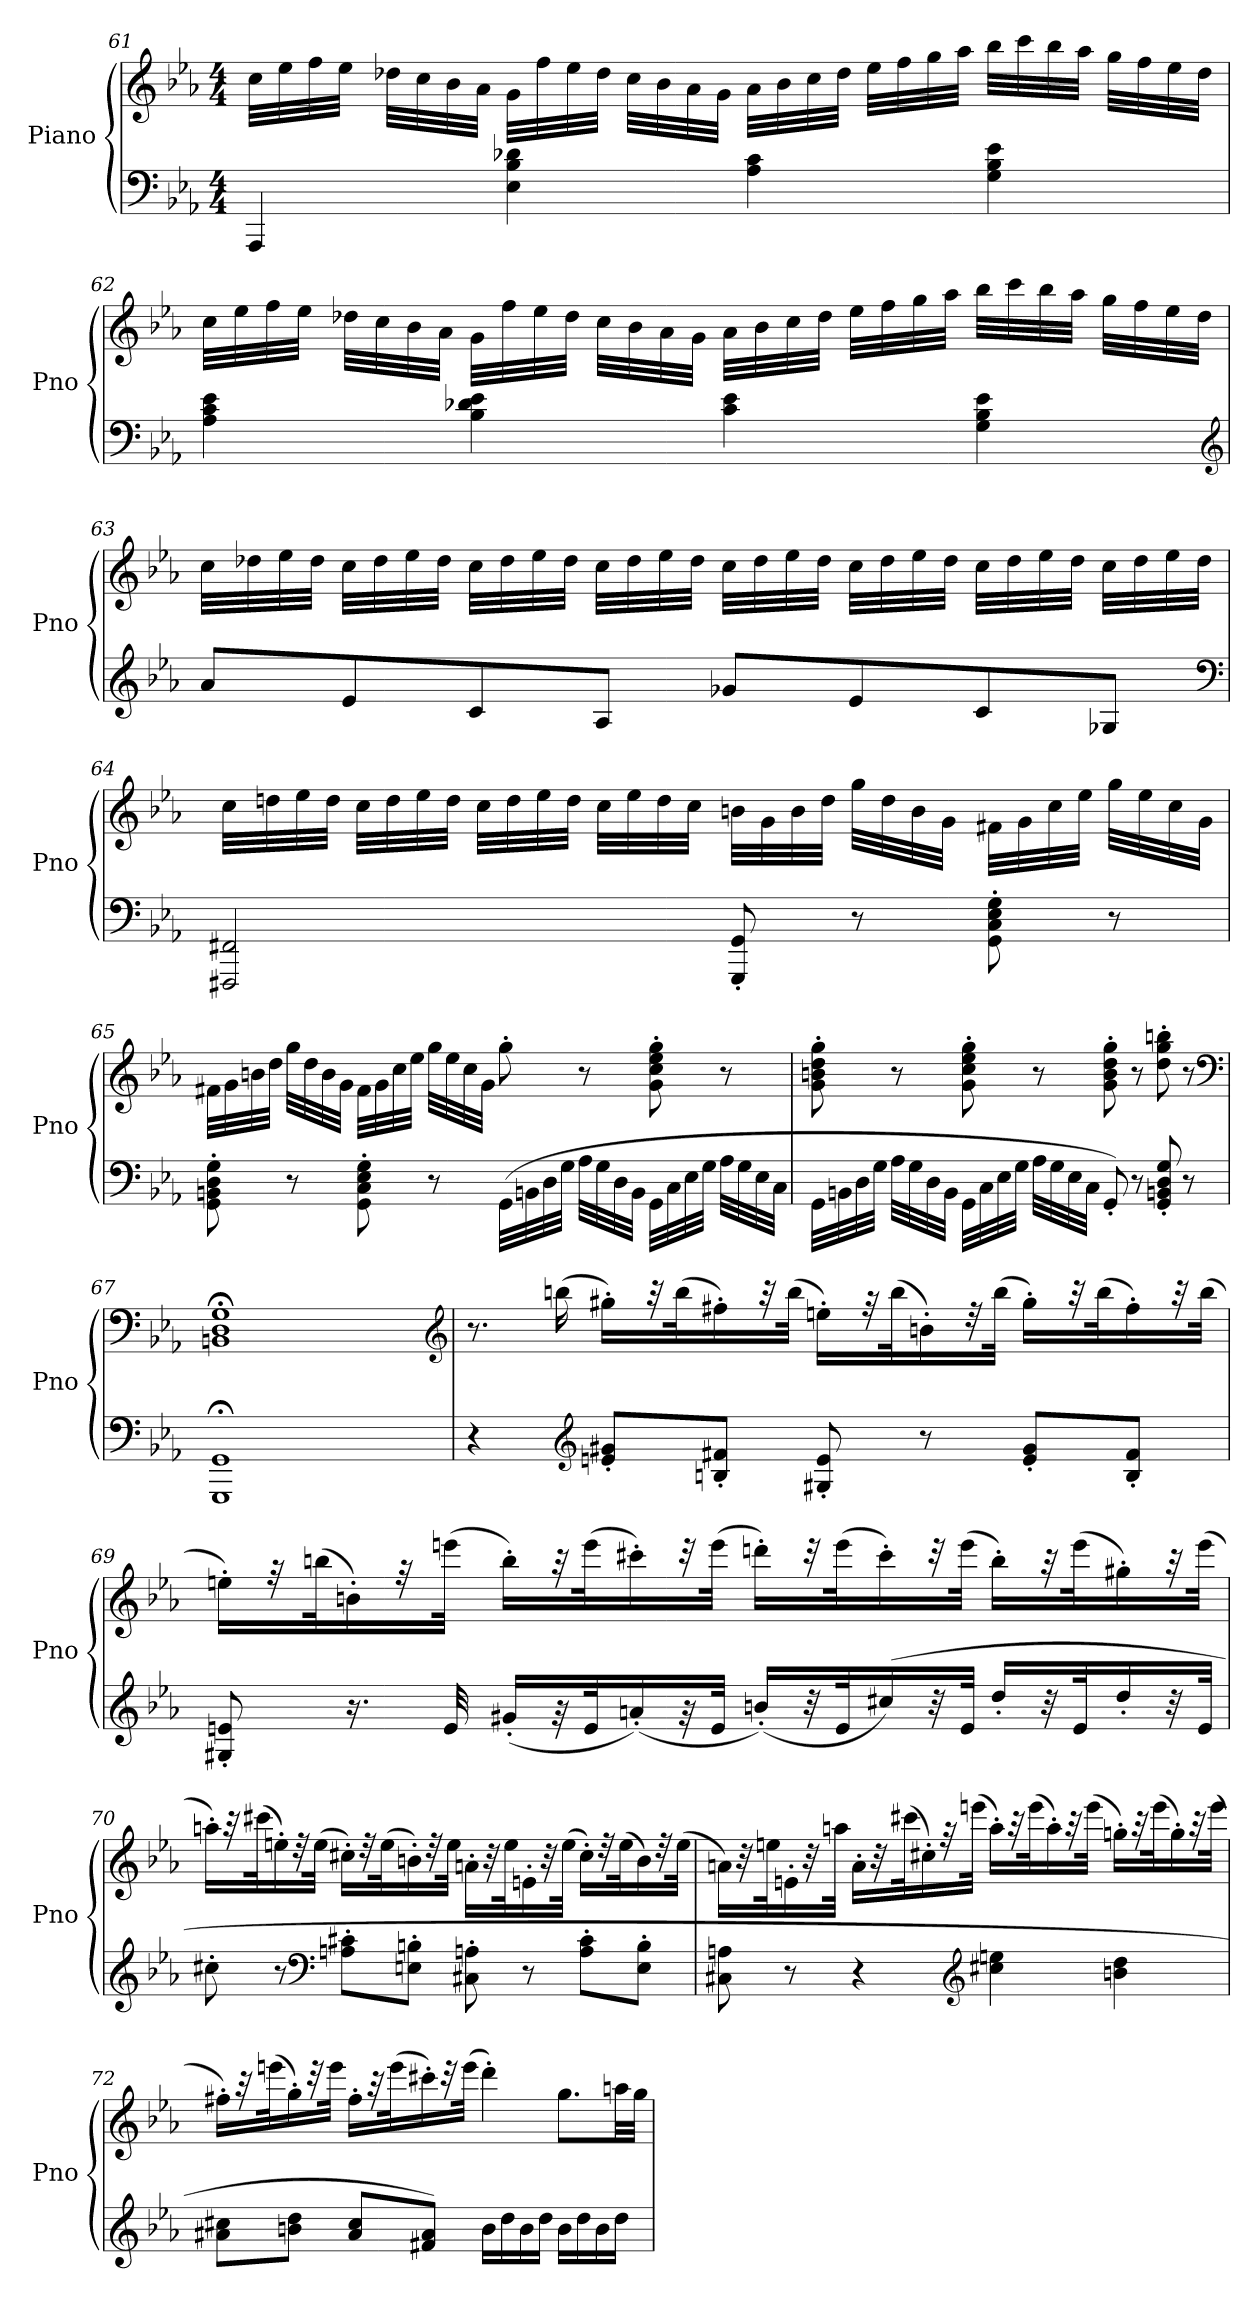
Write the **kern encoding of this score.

**kern	**kern
*part1	*part1
*staff2	*staff1
*I"Piano	*
*I'Pno	*
*clefF4	*clefG2
*k[b-e-a-]	*k[b-e-a-]
*E-:	*E-:
*M4/4	*M4/4
=61	=61
4AAA-/	32cc\LLL
.	32ee-\
.	32ff\
.	32ee-\JJJ
.	32dd-X\LLL
.	32cc\
.	32b-\
.	32a-\JJJ
4E-\ 4B-\ 4d-X\	32g\LLL
.	32ff\
.	32ee-\
.	32dd-\JJJ
.	32cc\LLL
.	32b-\
.	32a-\
.	32g\JJJ
4A-\ 4c\	32a-\LLL
.	32b-\
.	32cc\
.	32dd-\JJJ
.	32ee-\LLL
.	32ff\
.	32gg\
.	32aa-\JJJ
4G\ 4B-\ 4e-\	32bb-\LLL
.	32ccc\
.	32bb-\
.	32aa-\JJJ
.	32gg\LLL
.	32ff\
.	32ee-\
.	32dd-\JJJ
=62	=62
4A-\ 4c\ 4e-\	32cc\LLL
.	32ee-\
.	32ff\
.	32ee-\JJJ
.	32dd-X\LLL
.	32cc\
.	32b-\
.	32a-\JJJ
4B-\ 4d-X\ 4e-\	32g\LLL
.	32ff\
.	32ee-\
.	32dd-\JJJ
.	32cc\LLL
.	32b-\
.	32a-\
.	32g\JJJ
4c\ 4e-\	32a-\LLL
.	32b-\
.	32cc\
.	32dd-\JJJ
.	32ee-\LLL
.	32ff\
.	32gg\
.	32aa-\JJJ
4G\ 4B-\ 4e-\	32bb-\LLL
.	32ccc\
.	32bb-\
.	32aa-\JJJ
.	32gg\LLL
.	32ff\
.	32ee-\
.	32dd-\JJJ
*clefG2	*
=63	=63
8a-/L	32cc\LLL
.	32dd-X\
.	32ee-\
.	32dd-\JJJ
8e-/	32cc\LLL
.	32dd-\
.	32ee-\
.	32dd-\JJJ
8c/	32cc\LLL
.	32dd-\
.	32ee-\
.	32dd-\JJJ
8A-/J	32cc\LLL
.	32dd-\
.	32ee-\
.	32dd-\JJJ
8g-X/L	32cc\LLL
.	32dd-\
.	32ee-\
.	32dd-\JJJ
8e-/	32cc\LLL
.	32dd-\
.	32ee-\
.	32dd-\JJJ
8c/	32cc\LLL
.	32dd-\
.	32ee-\
.	32dd-\JJJ
8G-X/J	32cc\LLL
.	32dd-\
.	32ee-\
.	32dd-\JJJ
*clefF4	*
=64	=64
2FFF#X/ 2FF#X/	32cc\LLL
.	32ddn\
.	32ee-\
.	32dd\JJJ
.	32cc\LLL
.	32dd\
.	32ee-\
.	32dd\JJJ
.	32cc\LLL
.	32dd\
.	32ee-\
.	32dd\JJJ
.	32cc\LLL
.	32ee-\
.	32dd\
.	32cc\JJJ
8GGG'/ 8GG'/	32bn\LLL
.	32g\
.	32b\
.	32dd\JJJ
8r	32gg\LLL
.	32dd\
.	32b\
.	32g\JJJ
8GG'\ 8C'\ 8E-'\ 8G'\	32f#X\LLL
.	32g\
.	32cc\
.	32ee-\JJJ
8r	32gg\LLL
.	32ee-\
.	32cc\
.	32g\JJJ
=65	=65
8GG'\ 8BBn'\ 8D'\ 8G'\	32f#X\LLL
.	32g\
.	32bn\
.	32dd\JJJ
8r	32gg\LLL
.	32dd\
.	32b\
.	32g\JJJ
8GG'\ 8C'\ 8E-'\ 8G'\	32f#\LLL
.	32g\
.	32cc\
.	32ee-\JJJ
8r	32gg\LLL
.	32ee-\
.	32cc\
.	32g\JJJ
(32GG\LLL	8gg'\
32BBn\	.
32D\	.
32G\JJJ	.
32A-\LLL	8r
32G\	.
32D\	.
32BB\JJJ	.
32GG\LLL	8g'\ 8cc'\ 8ee-'\ 8gg'\
32C\	.
32E-\	.
32G\JJJ	.
32A-\LLL	8r
32G\	.
32E-\	.
32C\JJJ	.
=66	=66
32GG\LLL	8g'\ 8bn'\ 8dd'\ 8gg'\
32BBn\	.
32D\	.
32G\JJJ	.
32A-\LLL	8r
32G\	.
32D\	.
32BB\JJJ	.
32GG\LLL	8g'\ 8cc'\ 8ee-'\ 8gg'\
32C\	.
32E-\	.
32G\JJJ	.
32A-\LLL	8r
32G\	.
32E-\	.
32C\JJJ	.
8GG'/)	8g'\ 8b'\ 8dd'\ 8gg'\
8r	8r
8GG'/ 8BBn'/ 8D'/ 8G'/	8dd'\ 8gg'\ 8bbn'\
8r	8r
*	*clefF4
=67	=67
1GGG;< 1GG;<	1BBn;< 1D;< 1G;<
*	*clefG2
=68	=68
4r	8.r
.	(16bbn\
*clefG2	*
8en'/ 8g#X'/L	16gg#X'\LL)
.	32r
.	(32bb\K
8Bn'/ 8f#X'/J	16ff#X'\)
.	32r
.	(32bb\JJk
8G#X'/ 8e'/	16een'\LL)
.	32r
.	(32bb\K
8r	16bn'\)
.	32r
.	(32bb\JJk
8e'/ 8g#'/L	16gg#'\LL)
.	32r
.	(32bb\K
8B'/ 8f#'/J	16ff#'\)
.	32r
.	(32bb\JJk
=69	=69
8G#X'/ 8en'/	16een'\LL)
.	32r
.	(32bbn\K
16.r	16bn'\)
.	32r
32e/	(32eeen\JJk
(16g#X'/LL	16bb'\LL)
32r	32r
32e/K	(32eee\K
(16an'/)	16ccc#X'\)
32r	32r
32e/JJk	(32eee\JJk
(16bn'/LL)	16dddn'\LL)
32r	32r
32e/K	(32eee\K
(16cc#X/)	16ccc#'\)
32r	32r
32e/JJk	(32eee\JJk
16dd'/LL	16bb'\LL)
32r	32r
32e/K	(32eee\K
16dd'/	16gg#X'\)
32r	32r
32e/JJk	(32eee\JJk
=70	=70
8cc#X'\	16aan'\LL)
.	32r
.	(32ccc#X\K
8r	16een'\)
.	32r
.	(32ee\JJk
*clefF4	*
8An'\ 8c#X'\L	16cc#X'\LL)
.	32r
.	(32ee\K
8En'\ 8Bn'\J	16bn'\)
.	32r
.	32ee\JJk
8C#X'\ 8An'\	16an'\LL
.	32r
.	32ee\K
8r	16en'\
.	32r
.	(32ee\JJk
8A'\ 8c#'\L	16cc#'\LL)
.	32r
.	(32ee\K
8E'\ 8B'\J	16b\)
.	32r
.	(32ee\JJk
=71	=71
8C#X\ 8An\	16an\LL)
.	32r
.	32een\K
8r	16en'\
.	32r
.	32aan\JJk
4r	16a'\LL
.	32r
.	(32ccc#X\K
.	16cc#X'\)
.	32r
.	(32eeen\JJk
*clefG2	*
4cc#X\ 4een\	16aa'\LL)
.	32r
.	(32eee\K
.	16aa'\)
.	32r
.	(32eee\JJk
4bn\ 4dd\	16ggn'\LL)
.	32r
.	(32eee\K
.	16gg'\)
.	32r
.	(32eee\JJk
=72	=72
8a#X\ 8cc#X\L	16ff#X'\LL)
.	32r
.	(32eeen\K
8bn\ 8dd\J	16gg'\)
.	32r
.	32eee\JJk
8a#/ 8cc#/L	16ff#'\LL
.	32r
.	(32eee\K
8f#X/ 8a#/J)	16ccc#X'\)
.	32r
.	(32eee\JJk
16b\LL	4ddd'\)
16dd\	.
16b\	.
16dd\JJ	.
16b\LL	8.gg\L
16dd\	.
16b\	.
16dd\JJ	32aan\LL
.	32gg\JJJ
=	=
*-	*-
